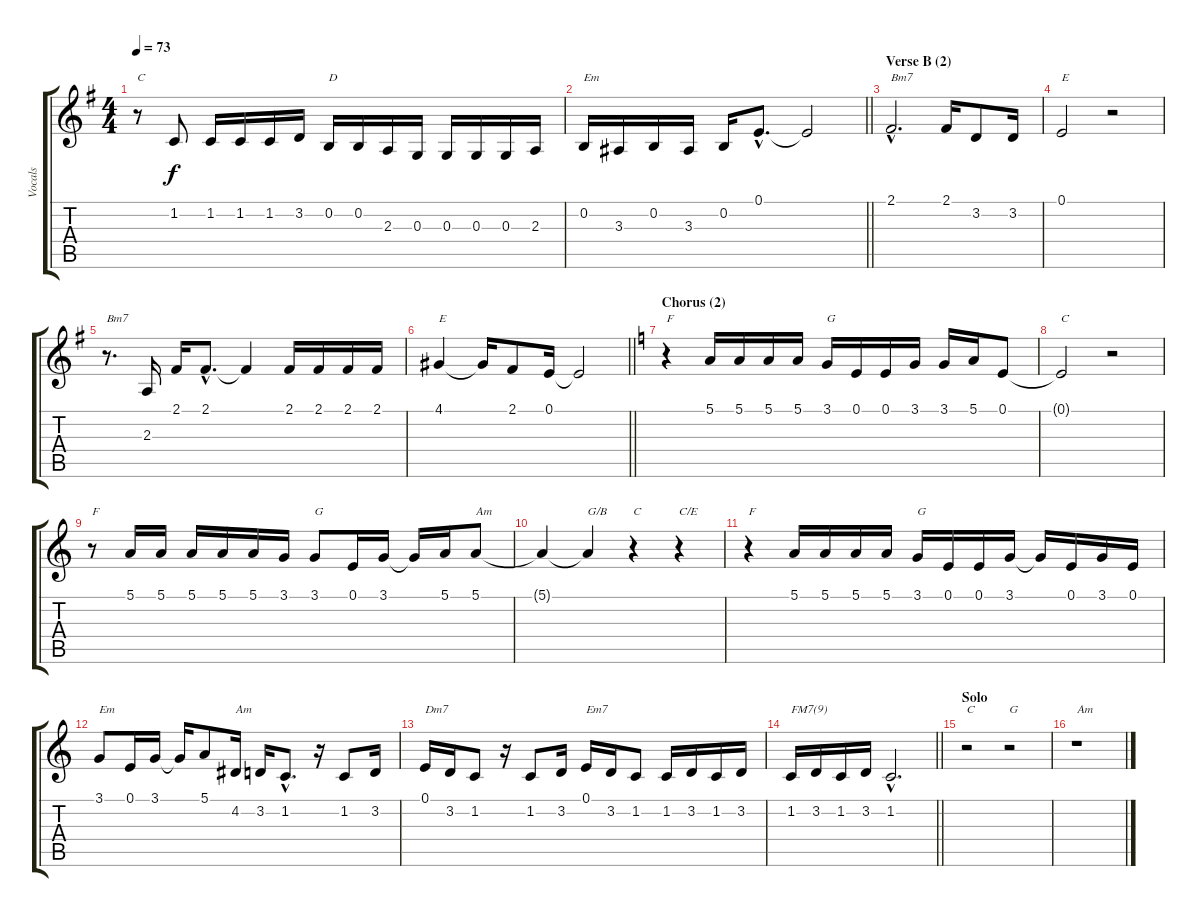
\track ("Vocals" "Vocals") {instrument sopranosax}
\staff {score tabs}
\tuning (E4 B3 G3 D3 A2 E2) {hide}
\ts (4 4)
\tempo 73
\clef g2
\ks g
r.8{txt "C" dy f} 1.2.8 1.2.16 1.2.16 1.2.16 3.2.16 0.2.16{txt "D"} 0.2.16 2.3.16 0.3.16 0.3.16 0.3.16 0.3.16 2.3.16 |
\barLineRight lightlight
0.2.16{txt "Em"} 3.3.16 0.2.16 3.3.16 0.2.16 0.1{hac}.8{d} 0.1{t}.2 |
\section ("" "Verse B (2)")
2.1{hac}.2{d txt "Bm7"} 2.1.16 3.2.8 3.2.16 |
0.1.2{txt "E"} r.2 |
r.8{d txt "Bm7"} 2.3.16 2.1.16 2.1{hac}.8{d} 2.1{t}.4 2.1.16 2.1.16 2.1.16 2.1.16 |
\barLineRight lightlight
4.1.4{txt "E"} 4.1{t}.16 2.1.8 0.1.16 0.1{t}.2 |
\section ("" "Chorus (2)")
\ks c
r.4{txt "F"} 5.1.16 5.1.16 5.1.16 5.1.16 3.1.16{txt "G"} 0.1.16 0.1.16 3.1.16 3.1.16 5.1.16 0.1.8 |
0.1{t}.2{txt "C"} r.2 |
r.8{txt "F"} 5.1.16 5.1.16 5.1.16 5.1.16 5.1.16 3.1.16 3.1.8{txt "G"} 0.1.16 3.1.16 3.1{t}.16 5.1.16 5.1.8{txt "Am"} |
5.1{t}.4 5.1{t}.4{txt "G/B"} r.4{txt "C"} r.4{txt "C/E"} |
r.4{txt "F"} 5.1.16 5.1.16 5.1.16 5.1.16 3.1.16{txt "G"} 0.1.16 0.1.16 3.1.16 3.1{t}.16 0.1.16 3.1.16 0.1.16 |
3.1.8{txt "Em"} 0.1.16 3.1.16 3.1{t}.16 5.1.8 4.2.16{txt "Am"} 3.2.16 1.2{hac}.8{d} r.16 1.2.8 3.2.16 |
0.1.16{txt "Dm7"} 3.2.16 1.2.8 r.16 1.2.8 3.2.16 0.1.16{txt "Em7"} 3.2.16 1.2.8 1.2.16 3.2.16 1.2.16 3.2.16 |
\barLineRight lightlight
1.2.16{txt "FM7(9)"} 3.2.16 1.2.16 3.2.16 1.2{hac}.2{d} |
\section ("" "Solo")
r.2{txt "C"} r.2{txt "G"} |
r.1{txt "Am"}
